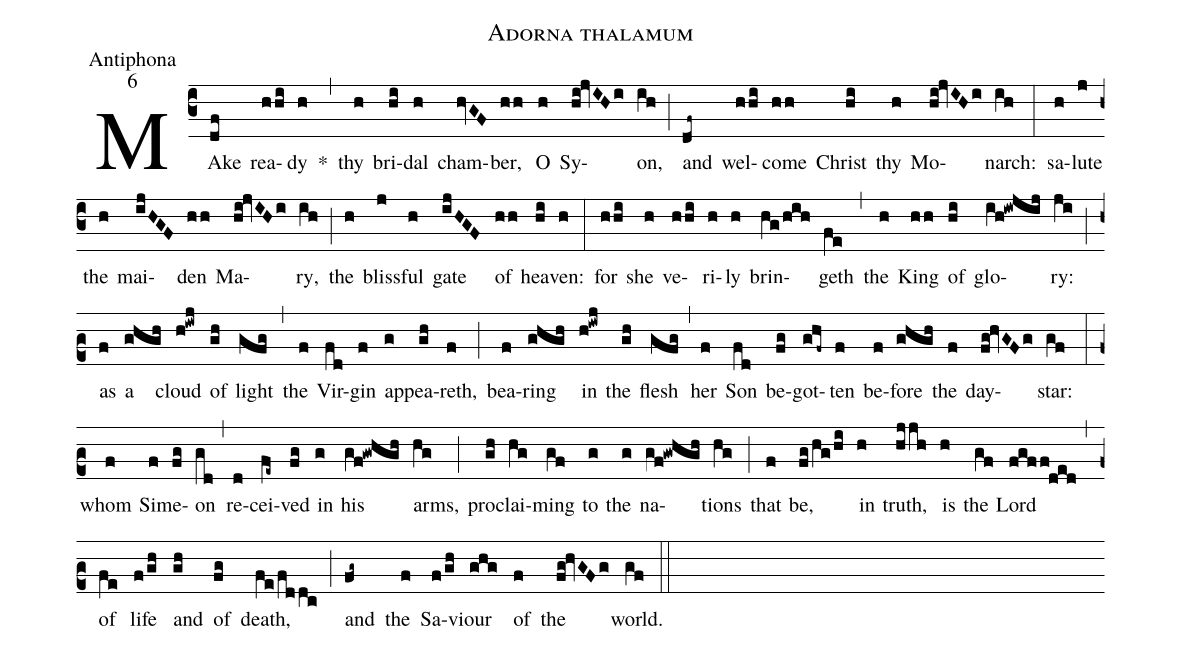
name:Adorna thalamum;
office-part:Antiphona;
mode:6;
%%
(c3) MAke(df) rea(hhi)dy(h) *(,) thy(h) bri(hi)dal(h) cham(hvGF)ber,(hh) O(h) Sy(hi!jvIHi)on,(ih) (;) and(df~) wel(hhi)come(hh) Christ(hi) thy(h) Mo(hi!jvIHi)narch:(ih) (:) sa(h)lute(j) the(h) mai(ijHGF)den(hh) Ma(hi!jvIHi)ry,(ih) (;) the(h) bliss(j)ful(h) gate(ijHGF) of(hh) hea(hi)ven:(h) (:) for(hhi) she(h) ve(hhi)ri(h)ly(h) brin(hg/hih)geth(fe) (,) the(h) King(hh) of(hi) glo(ih!iwjij)ry:(ji) (z0;c2) as(f) a(ghgh) cloud(h!iwj) of(gh) light(gfg) (,) the(f) Vir(fd)gin(f) ap(g)pea(gh)reth,(f) (;) bea(f)ring(ghgh) in(h!iwj) the(gh) flesh(gfg) (,) her(f) Son(fd) be(fg)got(ghf~)ten(f) be(f)fore(ghgh) the(f) day(fg!hvGFg)star:(gf) (:) whom(f) Si(f)me(fg)on(gd) (,) re(d)cei(fe~)ved(fg) in(g) his(gf!gwhgh) arms,(hg) (;) pro(gh)clai(hg)ming(gf) to(g) the(g) na(gf!gwhgh)tions(hg) (;) that(f) be,(fg/hg/hi) in(h) truth,(hjjh) is(h) the(gf) Lord(fgff!ded) (,) of(fe) life(f/gh) and(gh) of(fg) death,(fe/fddc) (;) and(fg~) the(f) Sa(f/gh)viour(ghg) of(f) the(fg!hvGFg) world.(gf) (::)
